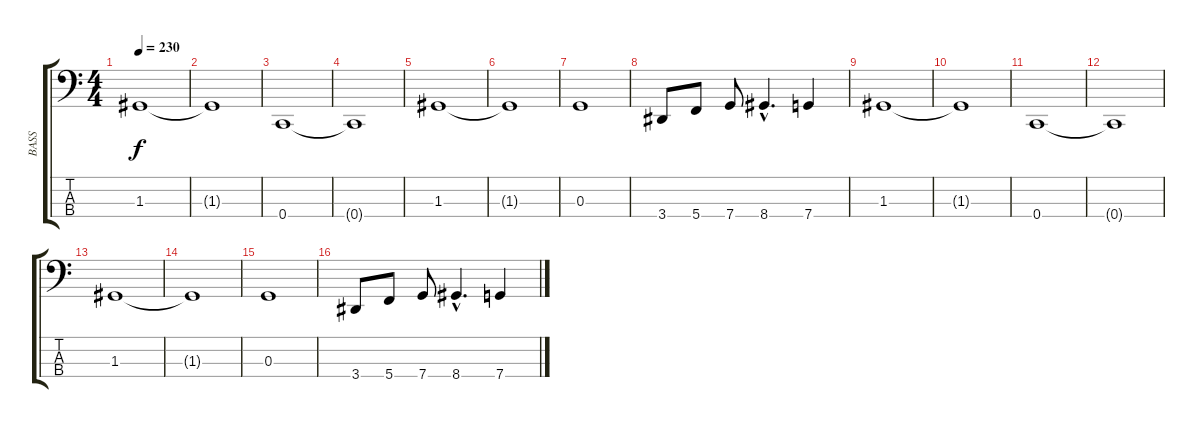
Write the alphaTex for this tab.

\track ("BASS" "BASS") {instrument electricbasspick}
\staff {score tabs}
\tuning (F2 C2 G1 C1) {hide}
\ts (4 4)
\tempo 230
\clef f4
\ks c
1.3.1{dy f} |
1.3{t}.1 |
0.4.1 |
0.4{t}.1 |
1.3.1 |
1.3{t}.1 |
0.3.1 |
3.4.8 5.4.8 7.4.8 8.4{hac}.4{d} 7.4.4 |
1.3.1 |
1.3{t}.1 |
0.4.1 |
0.4{t}.1 |
1.3.1 |
1.3{t}.1 |
0.3.1 |
3.4.8 5.4.8 7.4.8 8.4{hac}.4{d} 7.4.4
